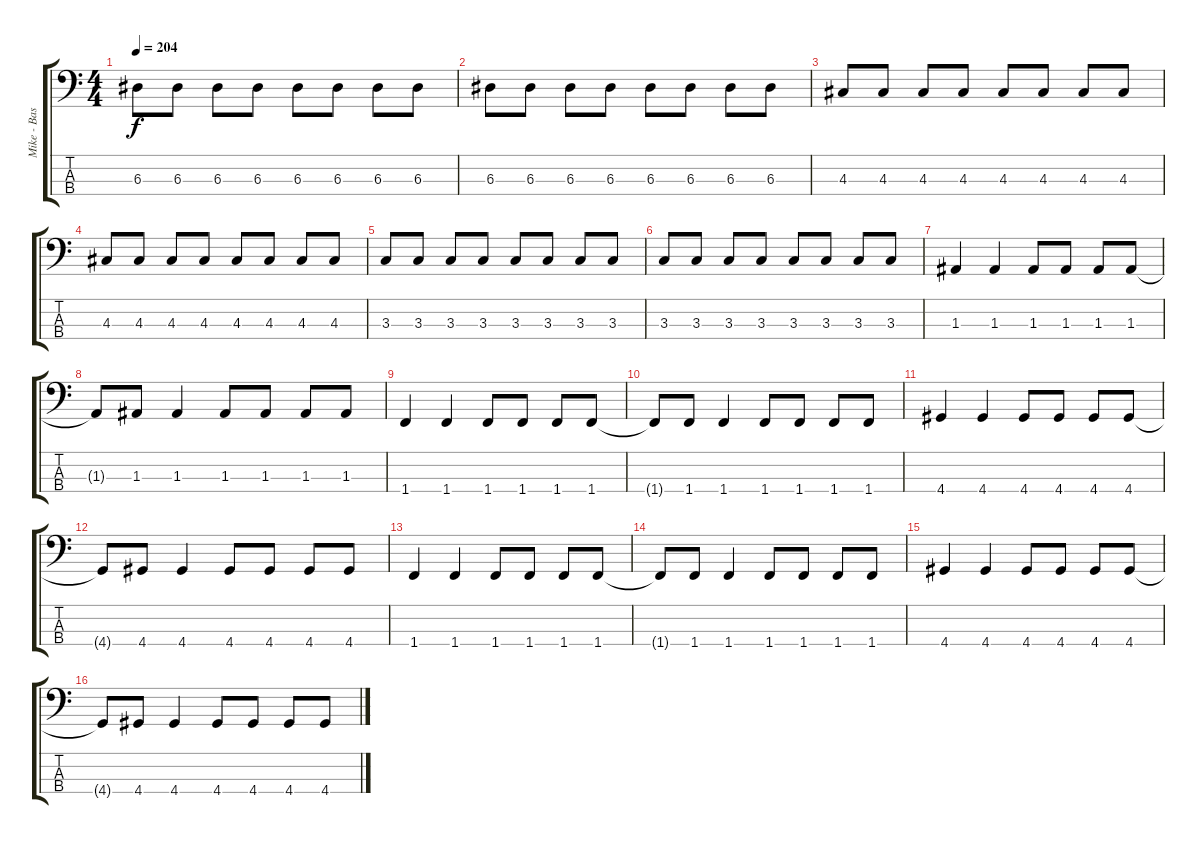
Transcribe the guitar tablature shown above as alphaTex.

\track ("Mike - Bass" "Mike - Bas") {instrument electricbasspick}
\staff {score tabs}
\tuning (G2 D2 A1 E1) {hide}
\ts (4 4)
\tempo 204
\clef f4
\ks c
6.3.8{dy f} 6.3.8 6.3.8 6.3.8 6.3.8 6.3.8 6.3.8 6.3.8 |
6.3.8 6.3.8 6.3.8 6.3.8 6.3.8 6.3.8 6.3.8 6.3.8 |
4.3.8 4.3.8 4.3.8 4.3.8 4.3.8 4.3.8 4.3.8 4.3.8 |
4.3.8 4.3.8 4.3.8 4.3.8 4.3.8 4.3.8 4.3.8 4.3.8 |
3.3.8 3.3.8 3.3.8 3.3.8 3.3.8 3.3.8 3.3.8 3.3.8 |
3.3.8 3.3.8 3.3.8 3.3.8 3.3.8 3.3.8 3.3.8 3.3.8 |
1.3.4 1.3.4 1.3.8 1.3.8 1.3.8 1.3.8 |
1.3{t}.8 1.3.8 1.3.4 1.3.8 1.3.8 1.3.8 1.3.8 |
1.4.4 1.4.4 1.4.8 1.4.8 1.4.8 1.4.8 |
1.4{t}.8 1.4.8 1.4.4 1.4.8 1.4.8 1.4.8 1.4.8 |
4.4.4 4.4.4 4.4.8 4.4.8 4.4.8 4.4.8 |
4.4{t}.8 4.4.8 4.4.4 4.4.8 4.4.8 4.4.8 4.4.8 |
1.4.4 1.4.4 1.4.8 1.4.8 1.4.8 1.4.8 |
1.4{t}.8 1.4.8 1.4.4 1.4.8 1.4.8 1.4.8 1.4.8 |
4.4.4 4.4.4 4.4.8 4.4.8 4.4.8 4.4.8 |
4.4{t}.8 4.4.8 4.4.4 4.4.8 4.4.8 4.4.8 4.4.8
